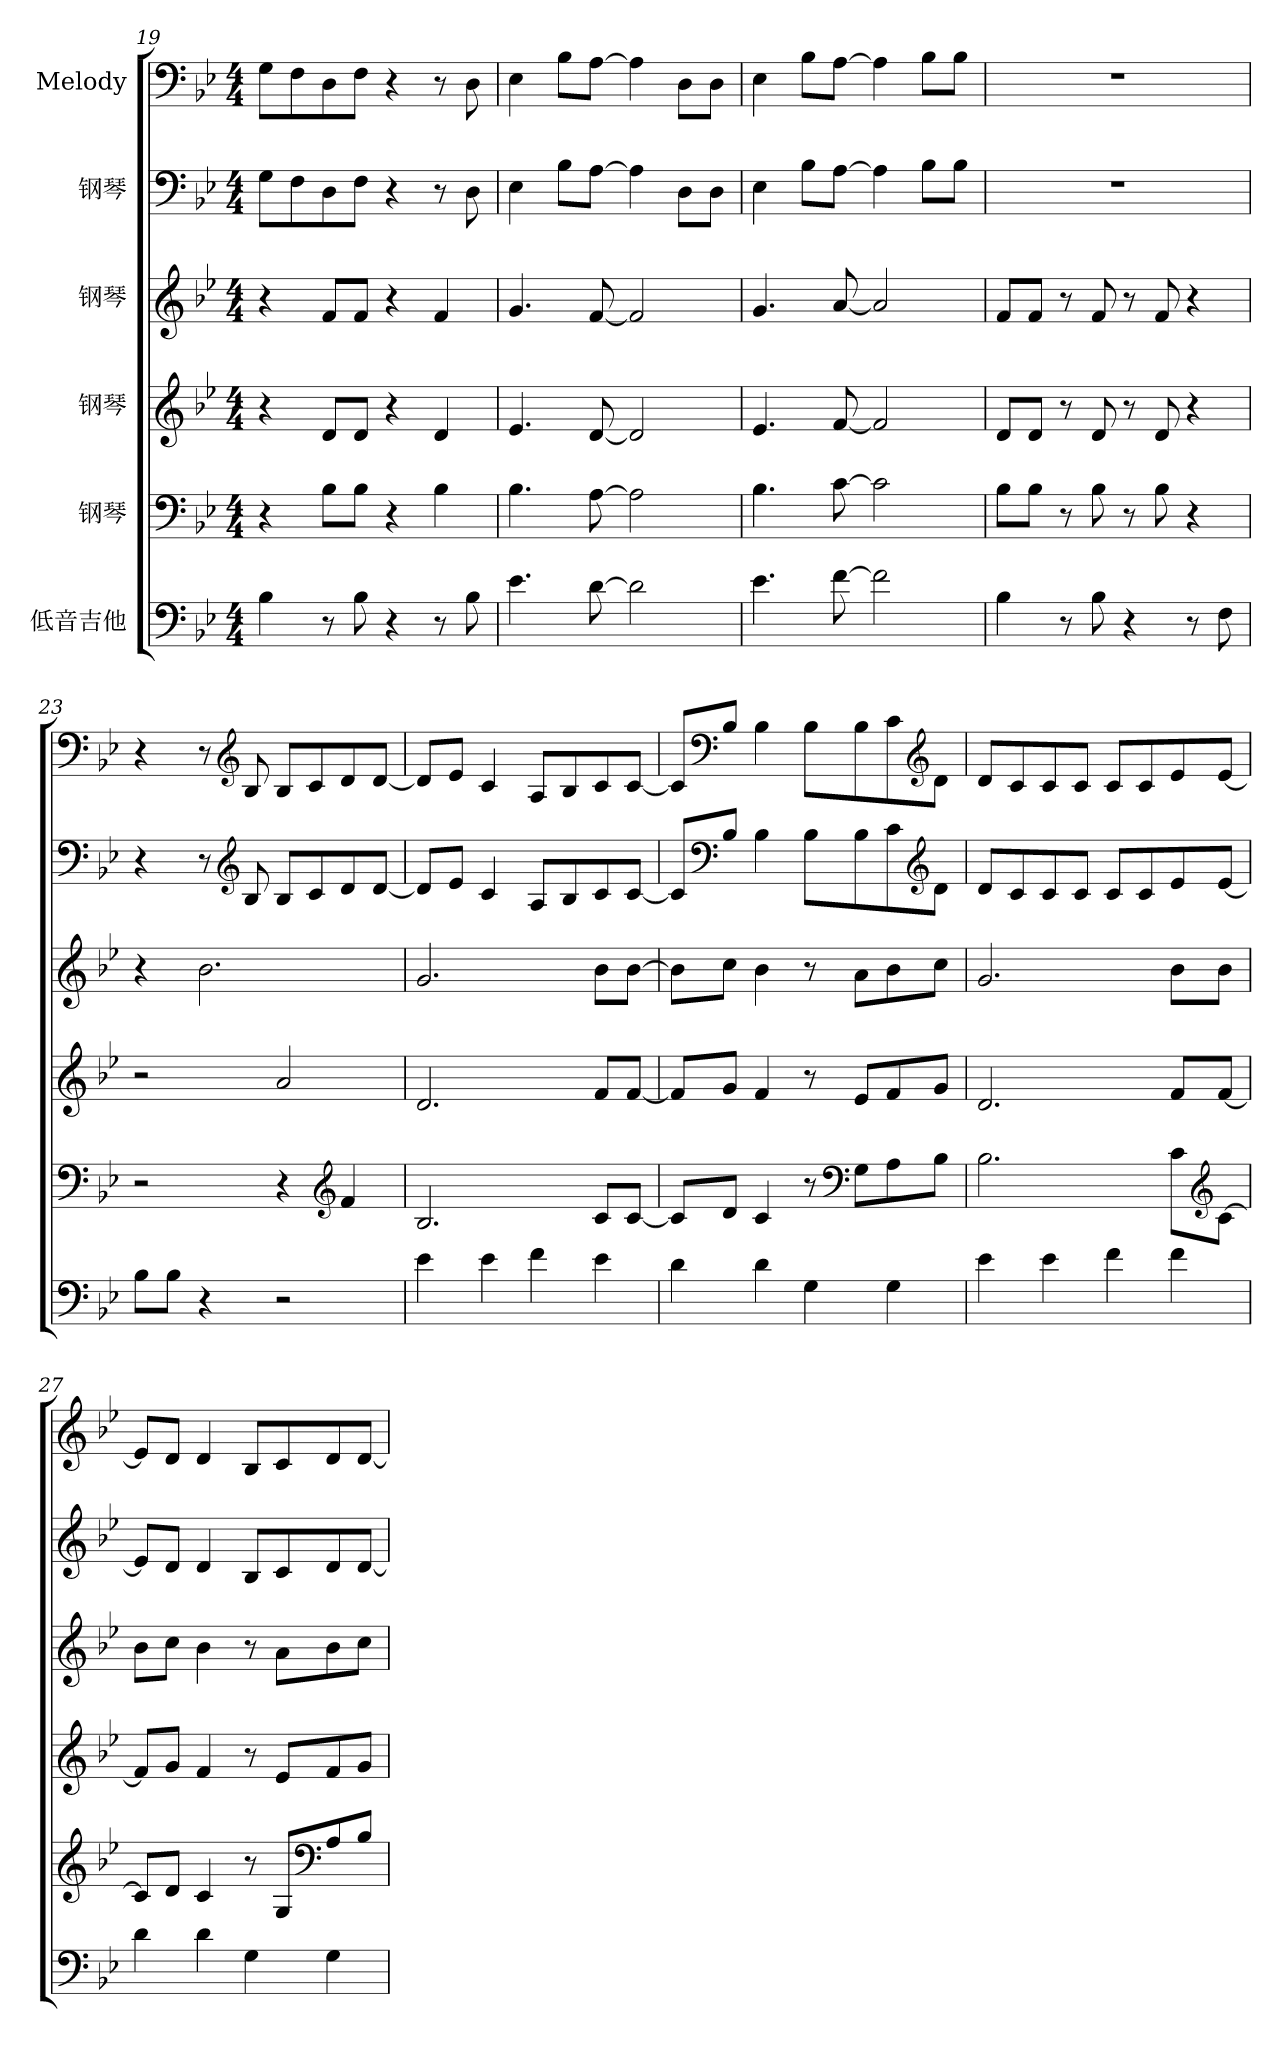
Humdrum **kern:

**kern	**kern	**kern	**kern	**kern	**kern
*part6	*part5	*part4	*part3	*part2	*part1
*staff6	*staff5	*staff4	*staff3	*staff2	*staff1
*I"低音吉他	*I"钢琴	*I"钢琴	*I"钢琴	*I"钢琴	*I"Melody
*clefF4	*clefF4	*clefG2	*clefG2	*clefF4	*clefF4
*k[b-e-]	*k[b-e-]	*k[b-e-]	*k[b-e-]	*k[b-e-]	*k[b-e-]
*M4/4	*M4/4	*M4/4	*M4/4	*M4/4	*M4/4
=19	=19	=19	=19	=19	=19
4B-	4r	4r	4r	8GL	8GL
.	.	.	.	8F	8F
8r	8B-L	8dL	8fL	8D	8D
8B-	8B-J	8dJ	8fJ	8FJ	8FJ
4r	4r	4r	4r	4r	4r
8r	4B-	4d	4f	8r	8r
8B-	.	.	.	8D	8D
=20	=20	=20	=20	=20	=20
4.e-	4.B-	4.e-	4.g	4E-	4E-
.	.	.	.	8B-L	8B-L
[8d	[8A	[8d	[8f	[8AJ	[8AJ
2d]	2A]	2d]	2f]	4A]	4A]
.	.	.	.	8DL	8DL
.	.	.	.	8DJ	8DJ
=21	=21	=21	=21	=21	=21
4.e-	4.B-	4.e-	4.g	4E-	4E-
.	.	.	.	8B-L	8B-L
[8f	[8c	[8f	[8a	[8AJ	[8AJ
2f]	2c]	2f]	2a]	4A]	4A]
.	.	.	.	8B-L	8B-L
.	.	.	.	8B-J	8B-J
=22	=22	=22	=22	=22	=22
4B-	8B-L	8dL	8fL	1r	1r
.	8B-J	8dJ	8fJ	.	.
8r	8r	8r	8r	.	.
8B-	8B-	8d	8f	.	.
4r	8r	8r	8r	.	.
.	8B-	8d	8f	.	.
8r	4r	4r	4r	.	.
8F	.	.	.	.	.
=23	=23	=23	=23	=23	=23
8B-L	2r	2r	4r	4r	4r
8B-J	.	.	.	.	.
4r	.	.	2.b-	8r	8r
*	*	*	*	*clefG2	*clefG2
.	.	.	.	8B-	8B-
2r	4r	2a	.	8B-L	8B-L
.	.	.	.	8c	8c
*	*clefG2	*	*	*	*
.	4f	.	.	8d	8d
.	.	.	.	[8dJ	[8dJ
=24	=24	=24	=24	=24	=24
4e-	2.B-	2.d	2.g	8dL]	8dL]
.	.	.	.	8e-J	8e-J
4e-	.	.	.	4c	4c
4f	.	.	.	8AL	8AL
.	.	.	.	8B-	8B-
4e-	8cL	8fL	8b-L	8c	8c
.	[8cJ	[8fJ	[8b-J	[8cJ	[8cJ
=25	=25	=25	=25	=25	=25
4d	8cL]	8fL]	8b-L]	8cL]	8cL]
*	*	*	*	*clefF4	*clefF4
.	8dJ	8gJ	8ccJ	8B-J	8B-J
4d	4c	4f	4b-	4B-	4B-
4G	8r	8r	8r	8B-L	8B-L
*	*clefF4	*	*	*	*
.	8GL	8e-L	8aL	8B-	8B-
4G	8A	8f	8b-	8c	8c
*	*	*	*	*clefG2	*clefG2
.	8B-J	8gJ	8ccJ	8dJ	8dJ
=26	=26	=26	=26	=26	=26
4e-	2.B-	2.d	2.g	8dL	8dL
.	.	.	.	8c	8c
4e-	.	.	.	8c	8c
.	.	.	.	8cJ	8cJ
4f	.	.	.	8cL	8cL
.	.	.	.	8c	8c
4f	8cL	8fL	8b-L	8e-	8e-
*	*clefG2	*	*	*	*
.	[8cJ	[8fJ	8b-J	[8e-J	[8e-J
=27	=27	=27	=27	=27	=27
4d	8cL]	8fL]	8b-L	8e-L]	8e-L]
.	8dJ	8gJ	8ccJ	8dJ	8dJ
4d	4c	4f	4b-	4d	4d
4G	8r	8r	8r	8B-L	8B-L
.	8GL	8e-L	8aL	8c	8c
*	*clefF4	*	*	*	*
4G	8A	8f	8b-	8d	8d
.	8B-J	8gJ	8ccJ	[8dJ	[8dJ
=	=	=	=	=	=
*-	*-	*-	*-	*-	*-
